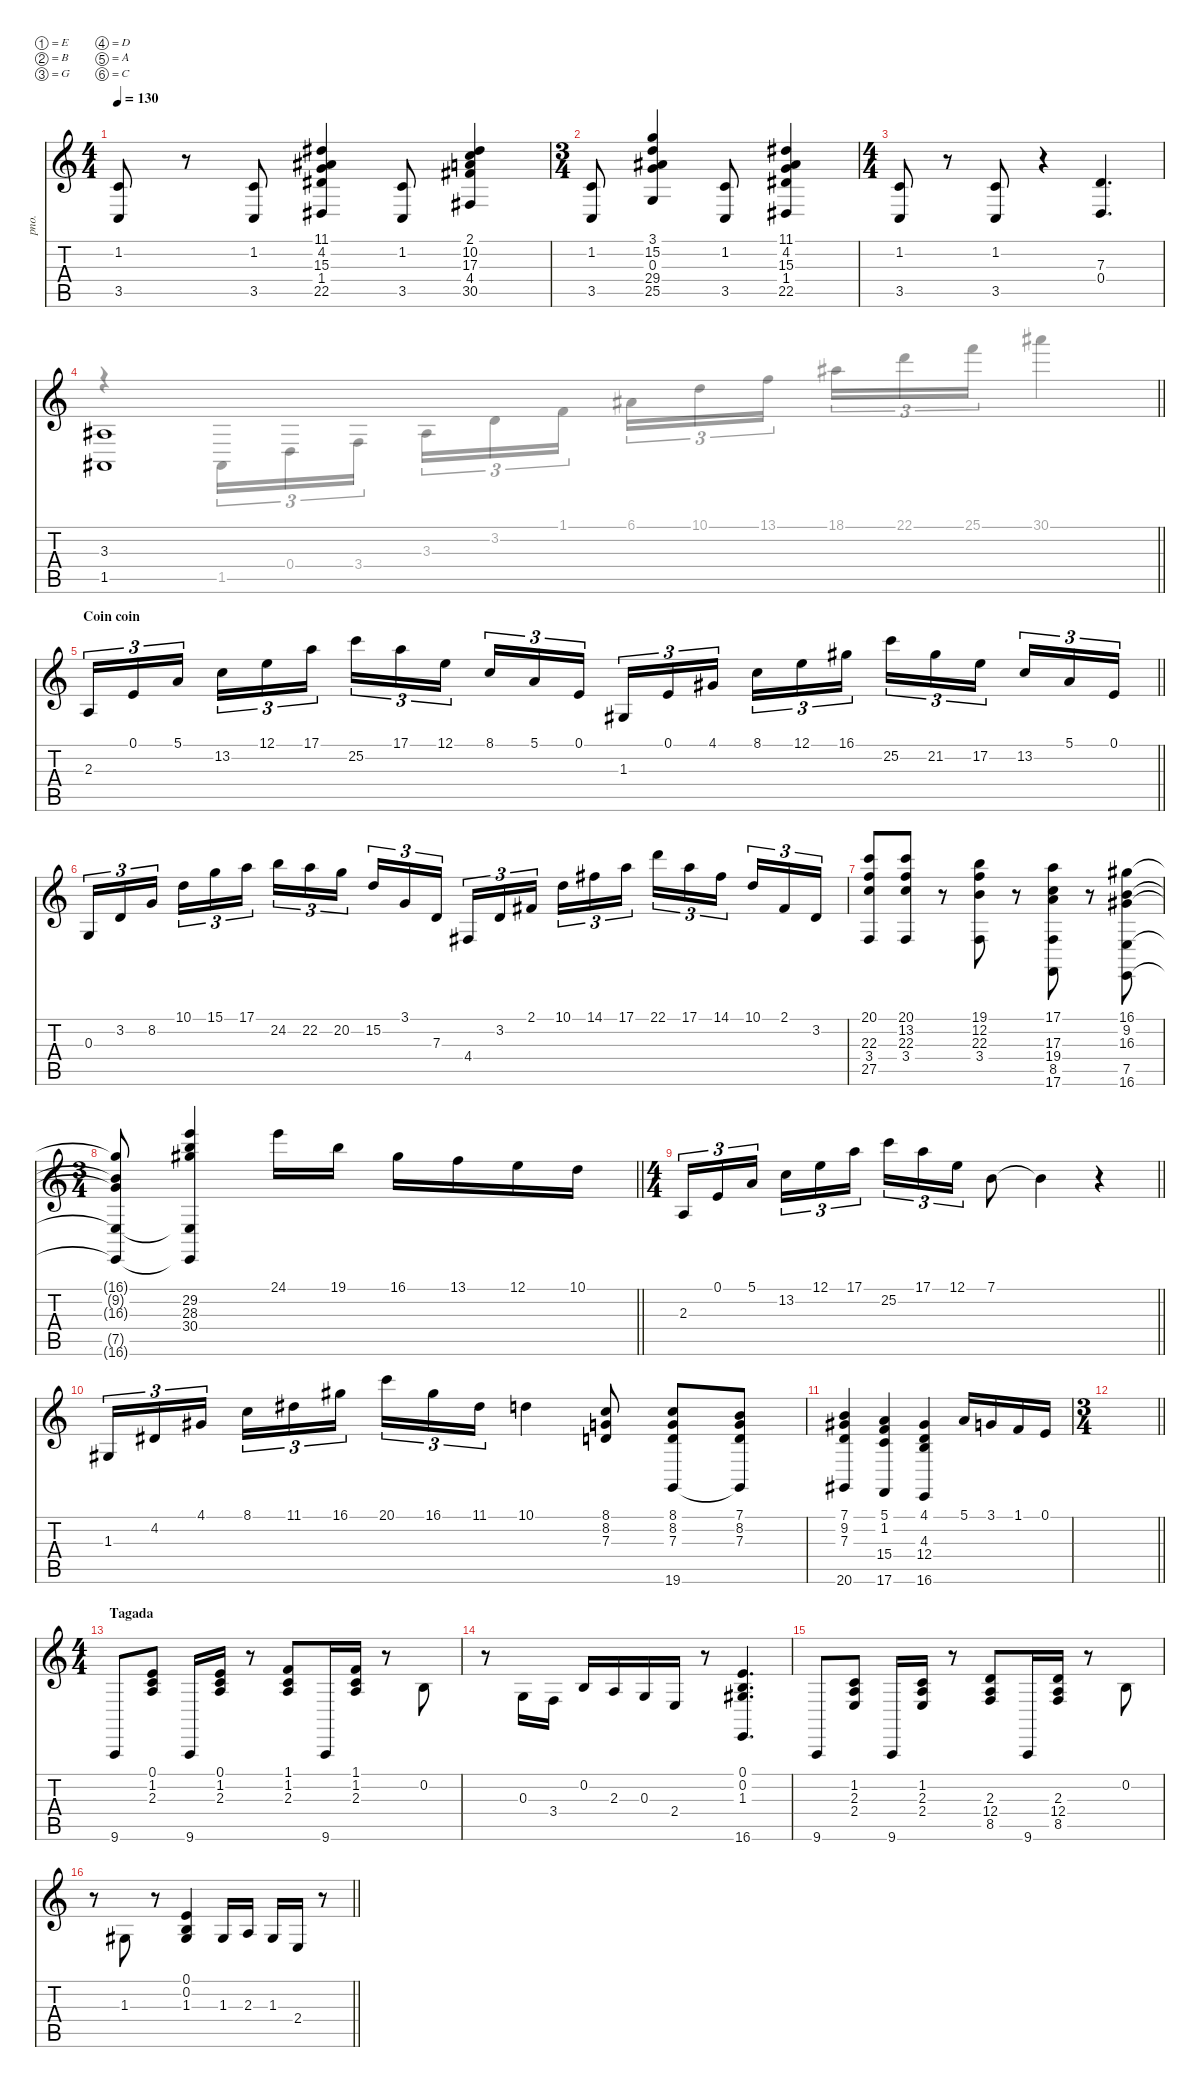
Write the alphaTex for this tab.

\defaultSystemsLayout 4
\hideDynamics
\bracketExtendMode nobrackets
\track ("Reney" "pno.") {instrument brightacousticpiano}
\staff {score tabs}
\tuning (E4 B3 G3 D3 A2 C1)
\voice
\ts (4 4)
\tempo 130
\clef g2
\ks c
(1.2 3.5).8{dy f beam Up} r.8{beam Down} (1.2 3.5).8{beam Up} (11.1{acc #} 4.2{acc #} 15.3{acc #} 1.4{acc #} 22.5).4{beam Up} (1.2 3.5).8{beam Up} (2.1{acc #} 10.2 17.3 4.4{acc #} 30.5{acc #}).4{beam Up} |
\ts (3 4)
\beaming (8 2 2 2 2)
(1.2 3.5).8{beam Up} (3.1 15.2 0.3 29.4 25.5{acc #}).4{beam Up} (1.2 3.5).8{beam Up} (11.1{acc #} 4.2{acc #} 15.3{acc #} 1.4{acc #} 22.5).4{beam Up} |
\ts (4 4)
\beaming (8 2 2 2 2)
(1.2 3.5).8{beam Up} r.8{beam Down} (1.2 3.5).8{beam Up} r.4{beam Down} (7.3 0.4).4{d beam Up} |
\barLineRight lightlight
(3.3{acc #} 1.5{acc #}).1{beam Up} |
\section ("" "Coin coin")
\barLineRight lightlight
2.3.16{tu (3 2) beam Up} 0.1.16{tu (3 2) beam Up} 5.1.16{tu (3 2) beam Up} 13.2.16{tu (3 2) beam Down} 12.1.16{tu (3 2) beam Down} 17.1.16{tu (3 2) beam Down} 25.2.16{tu (3 2) beam Down} 17.1.16{tu (3 2) beam Down} 12.1.16{tu (3 2) beam Down} 8.1.16{tu (3 2) beam Up} 5.1.16{tu (3 2) beam Up} 0.1.16{tu (3 2) beam Up} 1.3{acc #}.16{tu (3 2) beam Up} 0.1.16{tu (3 2) beam Up} 4.1{acc #}.16{tu (3 2) beam Up} 8.1.16{tu (3 2) beam Down} 12.1.16{tu (3 2) beam Down} 16.1{acc #}.16{tu (3 2) beam Down} 25.2.16{tu (3 2) beam Down} 21.2{acc #}.16{tu (3 2) beam Down} 17.2.16{tu (3 2) beam Down} 13.2.16{tu (3 2) beam Up} 5.1.16{tu (3 2) beam Up} 0.1.16{tu (3 2) beam Up} |
0.3.16{tu (3 2) beam Up} 3.2.16{tu (3 2) beam Up} 8.2.16{tu (3 2) beam Up} 10.1.16{tu (3 2) beam Down} 15.1.16{tu (3 2) beam Down} 17.1.16{tu (3 2) beam Down} 24.2.16{tu (3 2) beam Down} 22.2.16{tu (3 2) beam Down} 20.2.16{tu (3 2) beam Down} 15.2.16{tu (3 2) beam Up} 3.1.16{tu (3 2) beam Up} 7.3.16{tu (3 2) beam Up} 4.4{acc #}.16{tu (3 2) beam Up} 3.2.16{tu (3 2) beam Up} 2.1{acc #}.16{tu (3 2) beam Up} 10.1.16{tu (3 2) beam Down} 14.1{acc #}.16{tu (3 2) beam Down} 17.1.16{tu (3 2) beam Down} 22.1.16{tu (3 2) beam Down} 17.1.16{tu (3 2) beam Down} 14.1{acc #}.16{tu (3 2) beam Down} 10.1.16{tu (3 2) beam Up} 2.1{acc #}.16{tu (3 2) beam Up} 3.2.16{tu (3 2) beam Up} |
(20.1 22.3 3.4 27.5).8{beam Up} (20.1 13.2 22.3 3.4).8{beam Up} r.8{beam Down} (19.1 12.2 22.3 3.4).8{beam Up} r.8{beam Down} (17.1 17.3 19.4 8.5 17.6).8{beam Up} r.8{beam Down} (16.1{acc #} 9.2{acc #} 16.3 7.5 16.6).8{beam Up} |
\ts (3 4)
\beaming (8 2 2 2)
\barLineRight lightlight
(16.1{t acc #} 9.2{t acc #} 16.3{t} 7.5{t} 16.6{t}).8{beam Up} (29.2 28.3 30.4{acc #} 7.5{t} 16.6{t}).4{beam Up} 24.1.16{beam Down} 19.1.16{beam Down} 16.1{acc #}.16{beam Down} 13.1.16{beam Down} 12.1.16{beam Down} 10.1.16{beam Down} |
\ts (4 4)
\beaming (8 2 2 2 2)
\barLineRight lightlight
2.3.16{tu (3 2) beam Up} 0.1.16{tu (3 2) beam Up} 5.1.16{tu (3 2) beam Up} 13.2.16{tu (3 2) beam Down} 12.1.16{tu (3 2) beam Down} 17.1.16{tu (3 2) beam Down} 25.2.16{tu (3 2) beam Down} 17.1.16{tu (3 2) beam Down} 12.1.16{tu (3 2) beam Down} 7.1.8{beam Down} 7.1{t}.4{beam Down} r.4{beam Down} |
1.3{acc #}.16{tu (3 2) beam Up} 4.2{acc #}.16{tu (3 2) beam Up} 4.1{acc #}.16{tu (3 2) beam Up} 8.1.16{tu (3 2) beam Down} 11.1{acc #}.16{tu (3 2) beam Down} 16.1{acc #}.16{tu (3 2) beam Down} 20.1.16{tu (3 2) beam Down} 16.1{acc #}.16{tu (3 2) beam Down} 11.1{acc #}.16{tu (3 2) beam Down} 10.1.4{beam Down} (8.1 8.2 7.3).8{beam Up} (8.1 8.2 7.3 19.6).8{beam Up} (7.1 8.2 7.3 19.6{t}).8{beam Up} |
(7.1 9.2{acc #} 7.3 20.6{acc #}).4{beam Up} (5.1 1.2 15.4 17.6).4{beam Up} (4.1{acc #} 4.3 12.4 16.6).4{beam Up} 5.1.16{beam Up} 3.1.16{beam Up} 1.1.16{beam Up} 0.1.16{beam Up} |
\ts (3 4)
\beaming (8 2 2 2)
\barLineRight lightlight
|
\ts (4 4)
\beaming (8 2 2 2 2)
\section ("" "Tagada")
9.6.8{beam Up} (0.1 1.2 2.3).8{beam Up} 9.6.16{beam Up} (0.1 1.2 2.3).16{beam Up} r.8{beam Down} (1.1 1.2 2.3).8{beam Up} 9.6.16{beam Up} (1.1 1.2 2.3).16{beam Up} r.8{beam Down} 0.2.8{beam Up} |
r.8{beam Down} 0.3.16{beam Up} 3.4.16{beam Up} 0.2.16{beam Up} 2.3.16{beam Up} 0.3.16{beam Up} 2.4.16{beam Up} r.8{beam Down} (0.1 0.2 1.3{acc #} 16.6).4{d beam Up} |
9.6.8{beam Up} (1.2 2.3 2.4).8{beam Up} 9.6.16{beam Up} (1.2 2.3 2.4).16{beam Up} r.8{beam Down} (2.3 12.4 8.5).8{beam Up} 9.6.16{beam Up} (2.3 12.4 8.5).16{beam Up} r.8{beam Down} 0.2.8{beam Up} |
\barLineRight lightlight
r.8{beam Down} 1.3{acc #}.8{beam Up} r.8{beam Down} (0.1 0.2 1.3{acc #}).4{beam Up} 1.3{acc #}.16{beam Up} 2.3.16{beam Up} 1.3{acc #}.16{beam Up} 2.4.16{beam Up} r.8{beam Down}
\voice
\clef g2
\ottava regular
\simile none
\ks c
|
|
|
\barLineRight lightlight
r.4{beam Down} 1.5{acc #}.16{tu (3 2) beam Down} 0.4.16{tu (3 2) beam Down} 3.4.16{tu (3 2) beam Down} 3.3{acc #}.16{tu (3 2) beam Down} 3.2.16{tu (3 2) beam Down} 1.1.16{tu (3 2) beam Down} 6.1{acc #}.16{tu (3 2) beam Down} 10.1.16{tu (3 2) beam Down} 13.1.16{tu (3 2) beam Down} 18.1{acc #}.16{tu (3 2) beam Down} 22.1.16{tu (3 2) beam Down} 25.1.16{tu (3 2) beam Down} 30.1{acc #}.4{beam Down} |
\barLineRight lightlight
|
|
|
\barLineRight lightlight
|
\barLineRight lightlight
|
|
|
\barLineRight lightlight
|
|
|
|
\barLineRight lightlight
